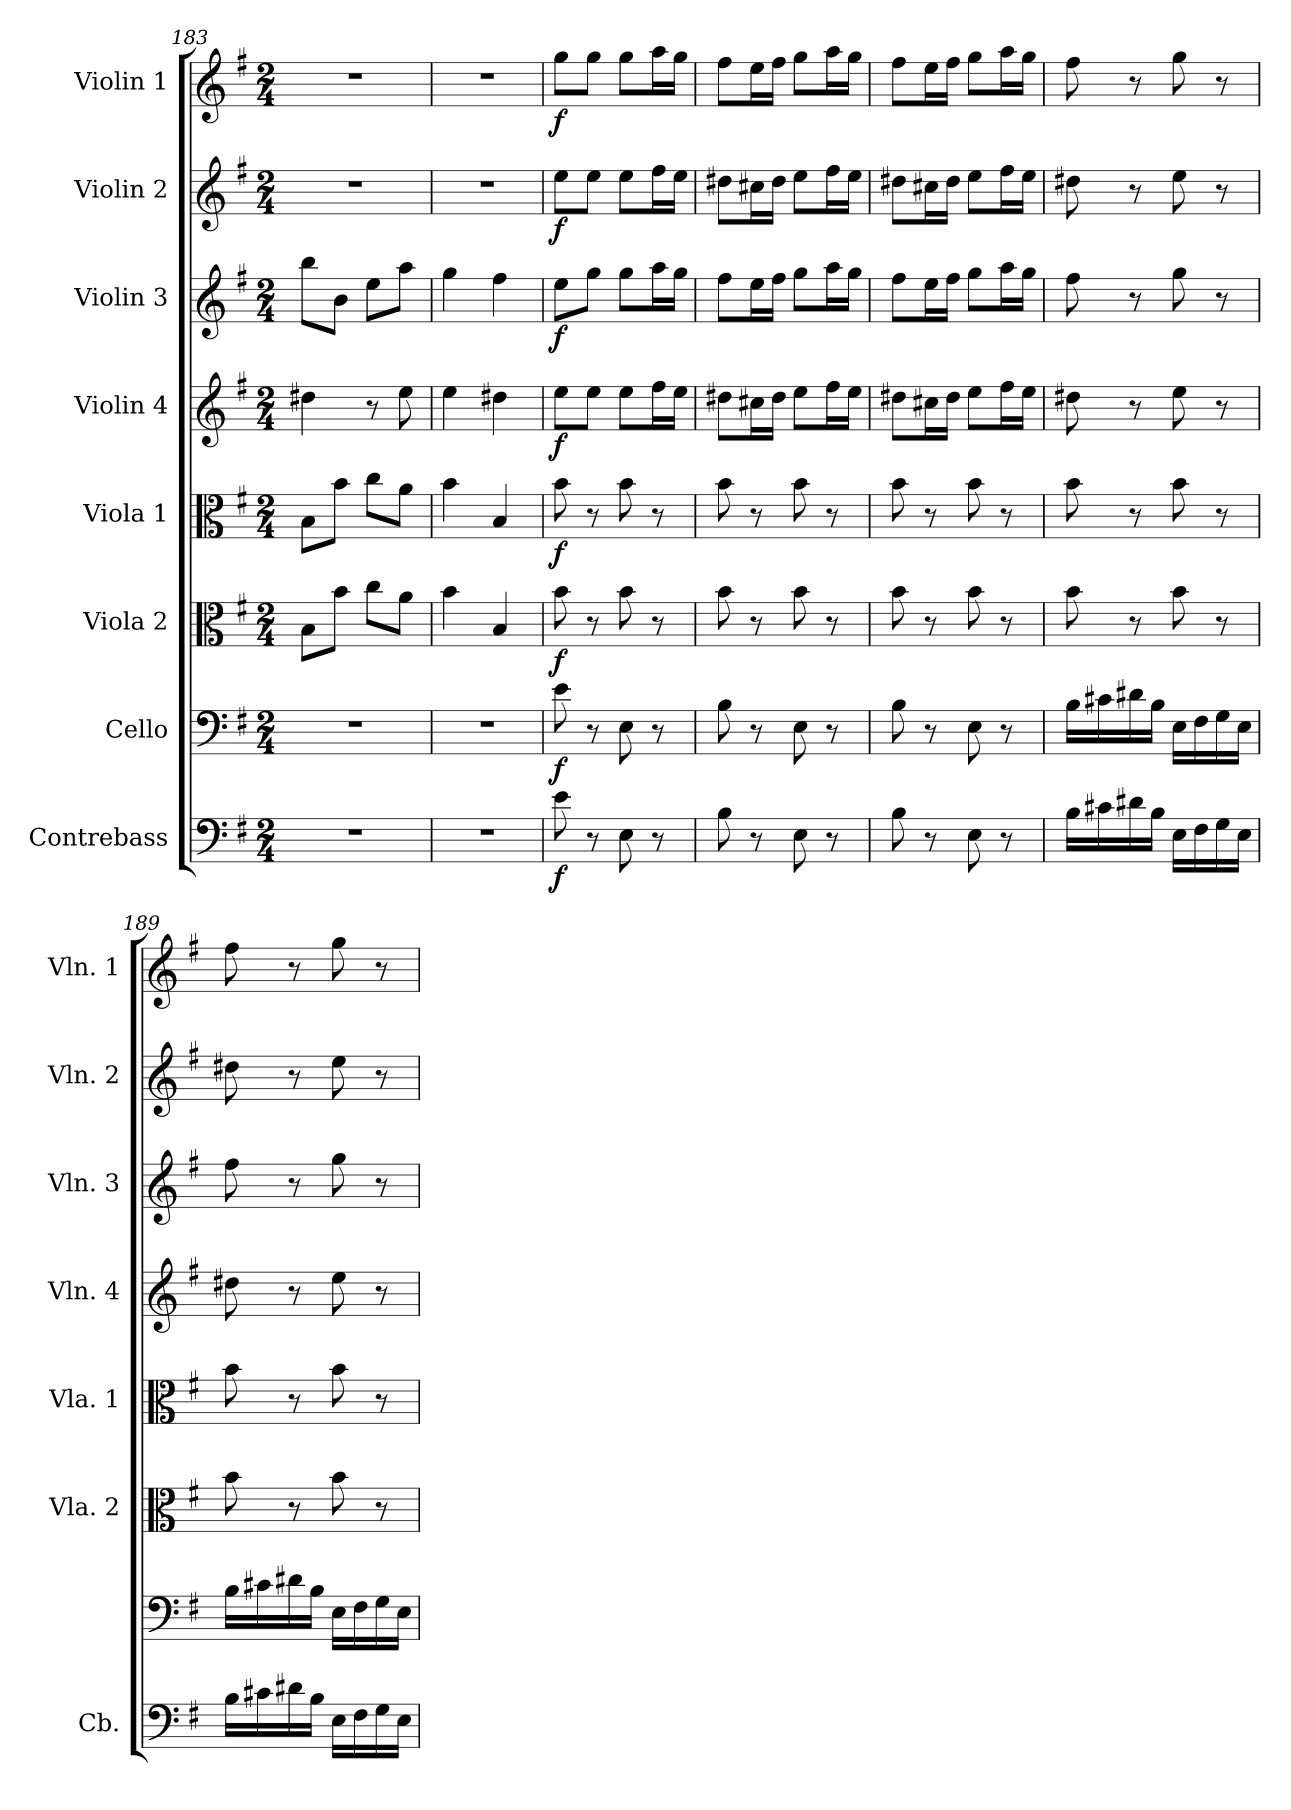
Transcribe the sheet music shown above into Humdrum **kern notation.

**kern	**dynam	**kern	**dynam	**kern	**dynam	**kern	**dynam	**kern	**dynam	**kern	**dynam	**kern	**dynam	**kern	**dynam
*part8	*part8	*part7	*part7	*part6	*part6	*part5	*part5	*part4	*part4	*part3	*part3	*part2	*part2	*part1	*part1
*staff8	*staff8	*staff7	*staff7	*staff6	*staff6	*staff5	*staff5	*staff4	*staff4	*staff3	*staff3	*staff2	*staff2	*staff1	*staff1
*I"Contrebass	*	*I"Cello	*	*I"Viola 2	*	*I"Viola 1	*	*I"Violin 4	*	*I"Violin 3	*	*I"Violin 2	*	*I"Violin 1	*
*I'Cb.	*	*	*	*I'Vla. 2	*	*I'Vla. 1	*	*I'Vln. 4	*	*I'Vln. 3	*	*I'Vln. 2	*	*I'Vln. 1	*
!!LO:PB:g=z
*clefF4	*	*clefF4	*	*clefC3	*	*clefC3	*	*clefG2	*	*clefG2	*	*clefG2	*	*clefG2	*
*ITrd7c12	*	*	*	*	*	*	*	*	*	*	*	*	*	*	*
*k[f#]	*	*k[f#]	*	*k[f#]	*	*k[f#]	*	*k[f#]	*	*k[f#]	*	*k[f#]	*	*k[f#]	*
*M2/4	*	*M2/4	*	*M2/4	*	*M2/4	*	*M2/4	*	*M2/4	*	*M2/4	*	*M2/4	*
=183	=183	=183	=183	=183	=183	=183	=183	=183	=183	=183	=183	=183	=183	=183	=183
2r	.	2r	.	8B\L	.	8B\L	.	4dd#X\	.	8bb\L	.	2r	.	2r	.
.	.	.	.	8b\J	.	8b\J	.	.	.	8b\J	.	.	.	.	.
.	.	.	.	8cc\L	.	8cc\L	.	8r	.	8ee\L	.	.	.	.	.
.	.	.	.	8a\J	.	8a\J	.	8ee\	.	8aa\J	.	.	.	.	.
=184	=184	=184	=184	=184	=184	=184	=184	=184	=184	=184	=184	=184	=184	=184	=184
2r	.	2r	.	4b\	.	4b\	.	4ee\	.	4gg\	.	2r	.	2r	.
.	.	.	.	4B/	.	4B/	.	4dd#X\	.	4ff#\	.	.	.	.	.
=185	=185	=185	=185	=185	=185	=185	=185	=185	=185	=185	=185	=185	=185	=185	=185
!	!LO:DY:b	!	!LO:DY:b	!	!LO:DY:b	!	!LO:DY:b	!	!LO:DY:b	!	!LO:DY:b	!	!LO:DY:b	!	!LO:DY:b
8E\	f	8e\	f	8b\	f	8b\	f	8ee\L	f	8ee\L	f	8ee\L	f	8gg\L	f
8r	.	8r	.	8r	.	8r	.	8ee\J	.	8gg\J	.	8ee\J	.	8gg\J	.
8EE\	.	8E\	.	8b\	.	8b\	.	8ee\L	.	8gg\L	.	8ee\L	.	8gg\L	.
8r	.	8r	.	8r	.	8r	.	16ff#\L	.	16aa\L	.	16ff#\L	.	16aa\L	.
.	.	.	.	.	.	.	.	16ee\JJ	.	16gg\JJ	.	16ee\JJ	.	16gg\JJ	.
=186	=186	=186	=186	=186	=186	=186	=186	=186	=186	=186	=186	=186	=186	=186	=186
8BB\	.	8B\	.	8b\	.	8b\	.	8dd#X\L	.	8ff#\L	.	8dd#X\L	.	8ff#\L	.
8r	.	8r	.	8r	.	8r	.	16cc#X\L	.	16ee\L	.	16cc#X\L	.	16ee\L	.
.	.	.	.	.	.	.	.	16dd#\JJ	.	16ff#\JJ	.	16dd#\JJ	.	16ff#\JJ	.
8EE\	.	8E\	.	8b\	.	8b\	.	8ee\L	.	8gg\L	.	8ee\L	.	8gg\L	.
8r	.	8r	.	8r	.	8r	.	16ff#\L	.	16aa\L	.	16ff#\L	.	16aa\L	.
.	.	.	.	.	.	.	.	16ee\JJ	.	16gg\JJ	.	16ee\JJ	.	16gg\JJ	.
=187	=187	=187	=187	=187	=187	=187	=187	=187	=187	=187	=187	=187	=187	=187	=187
8BB\	.	8B\	.	8b\	.	8b\	.	8dd#X\L	.	8ff#\L	.	8dd#X\L	.	8ff#\L	.
8r	.	8r	.	8r	.	8r	.	16cc#X\L	.	16ee\L	.	16cc#X\L	.	16ee\L	.
.	.	.	.	.	.	.	.	16dd#\JJ	.	16ff#\JJ	.	16dd#\JJ	.	16ff#\JJ	.
8EE\	.	8E\	.	8b\	.	8b\	.	8ee\L	.	8gg\L	.	8ee\L	.	8gg\L	.
8r	.	8r	.	8r	.	8r	.	16ff#\L	.	16aa\L	.	16ff#\L	.	16aa\L	.
.	.	.	.	.	.	.	.	16ee\JJ	.	16gg\JJ	.	16ee\JJ	.	16gg\JJ	.
=188	=188	=188	=188	=188	=188	=188	=188	=188	=188	=188	=188	=188	=188	=188	=188
16BB\LL	.	16B\LL	.	8b\	.	8b\	.	8dd#X\	.	8ff#\	.	8dd#X\	.	8ff#\	.
16C#X\	.	16c#X\	.	.	.	.	.	.	.	.	.	.	.	.	.
16D#X\	.	16d#X\	.	8r	.	8r	.	8r	.	8r	.	8r	.	8r	.
16BB\JJ	.	16B\JJ	.	.	.	.	.	.	.	.	.	.	.	.	.
16EE\LL	.	16E\LL	.	8b\	.	8b\	.	8ee\	.	8gg\	.	8ee\	.	8gg\	.
16FF#\	.	16F#\	.	.	.	.	.	.	.	.	.	.	.	.	.
16GG\	.	16G\	.	8r	.	8r	.	8r	.	8r	.	8r	.	8r	.
16EE\JJ	.	16E\JJ	.	.	.	.	.	.	.	.	.	.	.	.	.
!!LO:PB:g=z
=189	=189	=189	=189	=189	=189	=189	=189	=189	=189	=189	=189	=189	=189	=189	=189
16BB\LL	.	16B\LL	.	8b\	.	8b\	.	8dd#X\	.	8ff#\	.	8dd#X\	.	8ff#\	.
16C#X\	.	16c#X\	.	.	.	.	.	.	.	.	.	.	.	.	.
16D#X\	.	16d#X\	.	8r	.	8r	.	8r	.	8r	.	8r	.	8r	.
16BB\JJ	.	16B\JJ	.	.	.	.	.	.	.	.	.	.	.	.	.
16EE\LL	.	16E\LL	.	8b\	.	8b\	.	8ee\	.	8gg\	.	8ee\	.	8gg\	.
16FF#\	.	16F#\	.	.	.	.	.	.	.	.	.	.	.	.	.
16GG\	.	16G\	.	8r	.	8r	.	8r	.	8r	.	8r	.	8r	.
16EE\JJ	.	16E\JJ	.	.	.	.	.	.	.	.	.	.	.	.	.
=	=	=	=	=	=	=	=	=	=	=	=	=	=	=	=
*-	*-	*-	*-	*-	*-	*-	*-	*-	*-	*-	*-	*-	*-	*-	*-
